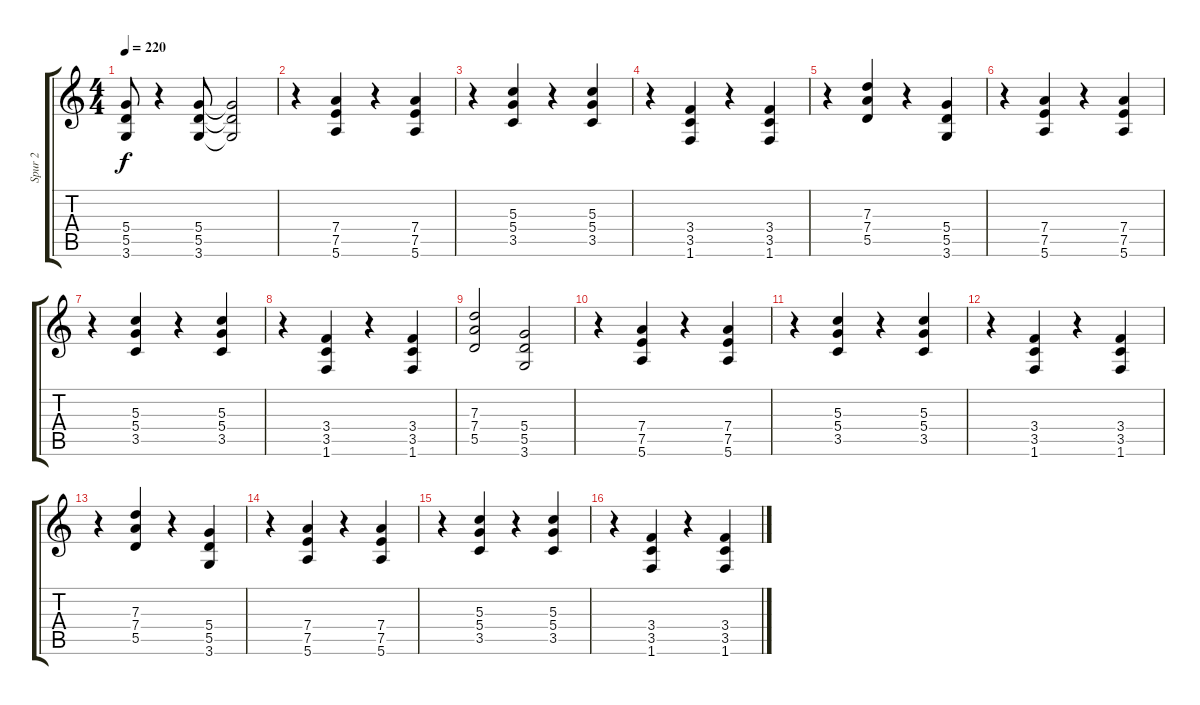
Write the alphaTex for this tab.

\track ("Spur 2" "Spur 2") {instrument distortionguitar}
\staff {score tabs}
\tuning (E4 B3 G3 D3 A2 E2) {hide}
\ts (4 4)
\tempo 220
\clef g2
\ks c
(5.4 5.5 3.6).8{dy f} r.4 (5.4 5.5 3.6).8 (5.4{t} 5.5{t} 3.6{t}).2 |
r.4 (7.4 7.5 5.6).4 r.4 (7.4 7.5 5.6).4 |
r.4 (5.3 5.4 3.5).4 r.4 (5.3 5.4 3.5).4 |
r.4 (3.4 3.5 1.6).4 r.4 (3.4 3.5 1.6).4 |
r.4 (7.3 7.4 5.5).4 r.4 (5.4 5.5 3.6).4 |
r.4 (7.4 7.5 5.6).4 r.4 (7.4 7.5 5.6).4 |
r.4 (5.3 5.4 3.5).4 r.4 (5.3 5.4 3.5).4 |
r.4 (3.4 3.5 1.6).4 r.4 (3.4 3.5 1.6).4 |
(7.3 7.4 5.5).2 (5.4 5.5 3.6).2 |
r.4 (7.4 7.5 5.6).4 r.4 (7.4 7.5 5.6).4 |
r.4 (5.3 5.4 3.5).4 r.4 (5.3 5.4 3.5).4 |
r.4 (3.4 3.5 1.6).4 r.4 (3.4 3.5 1.6).4 |
r.4 (7.3 7.4 5.5).4 r.4 (5.4 5.5 3.6).4 |
r.4 (7.4 7.5 5.6).4 r.4 (7.4 7.5 5.6).4 |
r.4 (5.3 5.4 3.5).4 r.4 (5.3 5.4 3.5).4 |
r.4 (3.4 3.5 1.6).4 r.4 (3.4 3.5 1.6).4
